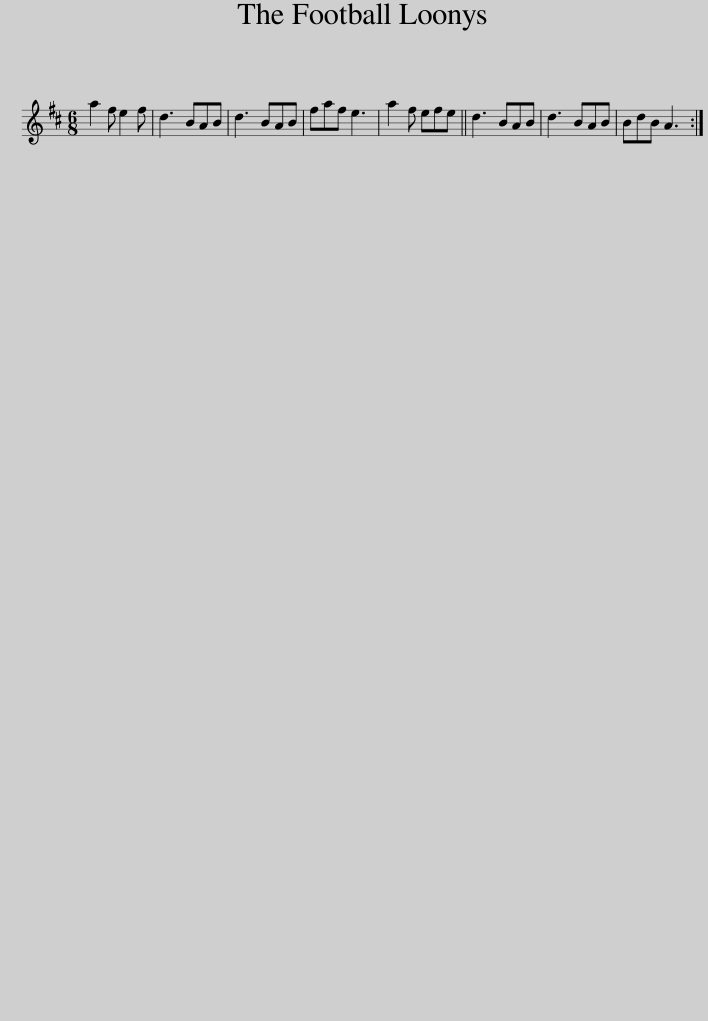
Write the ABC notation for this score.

X:1
L:1/8
M:6/8
I:linebreak $
K:D
V:1 treble
V:1
 a2 f e2 f | d3 BAB | d3 BAB | faf e3 | a2 f efe || %5
 d3 BAB | d3 BAB | BdB A3 :| %8
